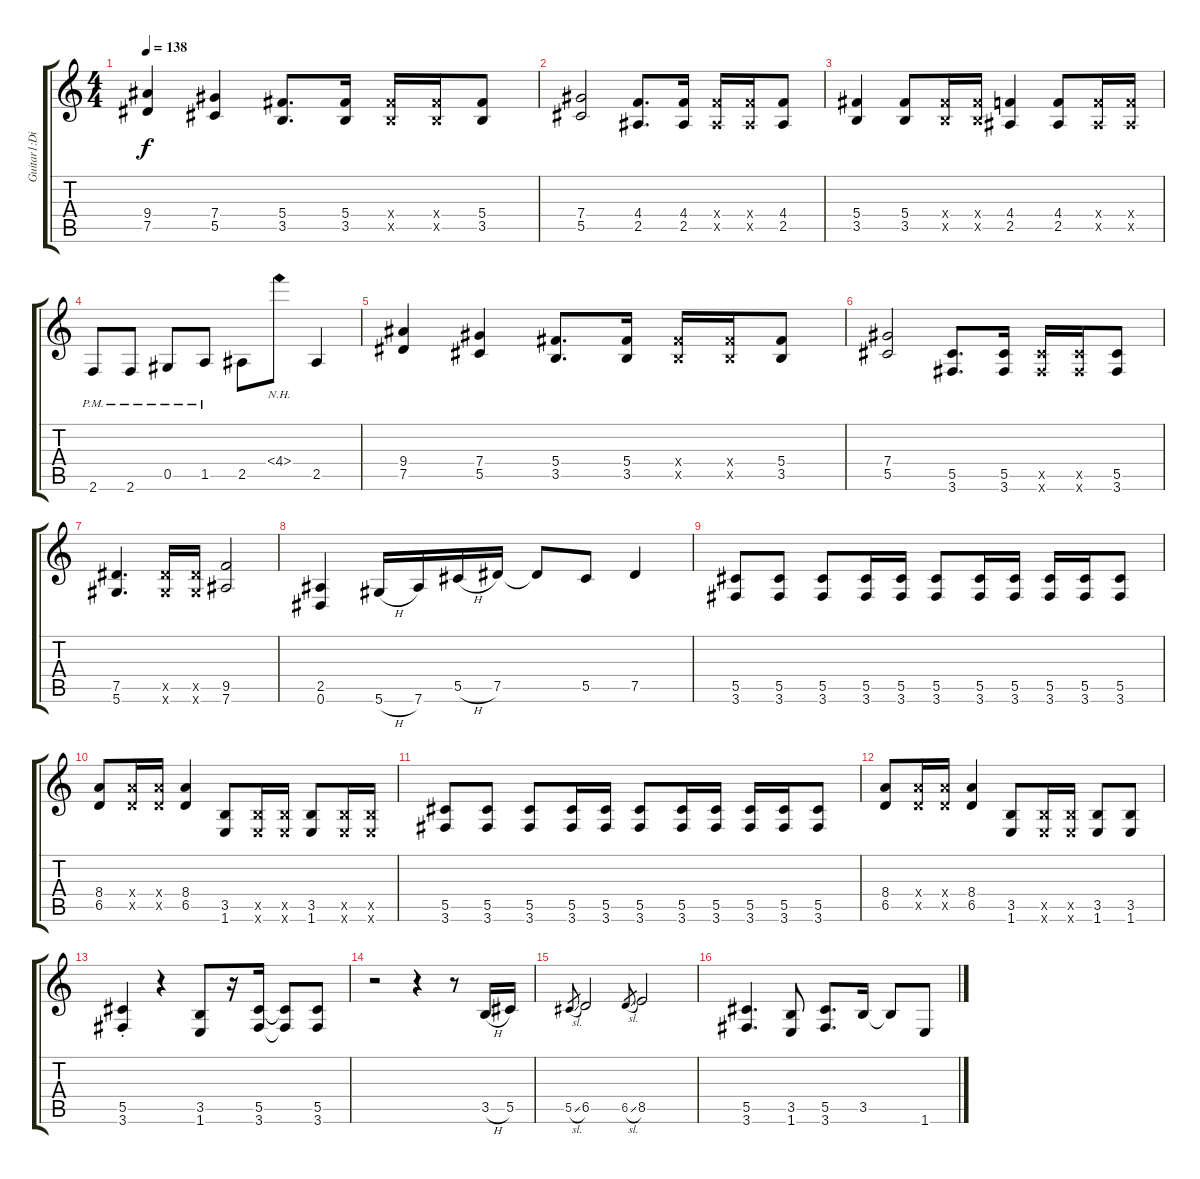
\track ("Guitar1:Distortion<Half Down>" "Guitar1:Di") {instrument distortionguitar}
\staff {score tabs}
\tuning (Eb4 Bb3 Gb3 Db3 Ab2 Eb2) {hide}
\ts (4 4)
\tempo 138
\clef g2
\ks c
(9.4 7.5).4{dy f} (7.4 5.5).4 (5.4 3.5).8{d} (5.4 3.5).16 (5.4{x} 3.5{x}).16 (5.4{x} 3.5{x}).16 (5.4 3.5).8 |
(7.4 5.5).2 (4.4 2.5).8{d} (4.4 2.5).16 (4.4{x} 2.5{x}).16 (4.4{x} 2.5{x}).16 (4.4 2.5).8 |
(5.4 3.5).4 (5.4 3.5).8 (5.4{x} 3.5{x}).16 (5.4{x} 3.5{x}).16 (4.4 2.5).4 (4.4 2.5).8 (4.4{x} 2.5{x}).16 (4.4{x} 2.5{x}).16 |
2.6{pm}.8 2.6{pm}.8 0.5{pm}.8 1.5{pm}.8 2.5.8 4.4{nh}.8 2.5.4 |
(9.4 7.5).4 (7.4 5.5).4 (5.4 3.5).8{d} (5.4 3.5).16 (5.4{x} 3.5{x}).16 (5.4{x} 3.5{x}).16 (5.4 3.5).8 |
(7.4 5.5).2 (5.5 3.6).8{d} (5.5 3.6).16 (5.5{x} 3.6{x}).16 (5.5{x} 3.6{x}).16 (5.5 3.6).8 |
(7.5 5.6).4{d} (7.5{x} 5.6{x}).16 (7.5{x} 5.6{x}).16 (9.5 7.6).2 |
(2.5 0.6).4 5.6{h}.16 7.6.16 5.5{h}.16 7.5.16 7.5{t}.8 5.5.8 7.5.4 |
(5.5 3.6).8 (5.5 3.6).8 (5.5 3.6).8 (5.5 3.6).16 (5.5 3.6).16 (5.5 3.6).8 (5.5 3.6).16 (5.5 3.6).16 (5.5 3.6).16 (5.5 3.6).16 (5.5 3.6).8 |
(8.4 6.5).8 (8.4{x} 6.5{x}).16 (8.4{x} 6.5{x}).16 (8.4 6.5).4 (3.5 1.6).8 (3.5{x} 1.6{x}).16 (3.5{x} 1.6{x}).16 (3.5 1.6).8 (3.5{x} 1.6{x}).16 (3.5{x} 1.6{x}).16 |
(5.5 3.6).8 (5.5 3.6).8 (5.5 3.6).8 (5.5 3.6).16 (5.5 3.6).16 (5.5 3.6).8 (5.5 3.6).16 (5.5 3.6).16 (5.5 3.6).16 (5.5 3.6).16 (5.5 3.6).8 |
(8.4 6.5).8 (8.4{x} 6.5{x}).16 (8.4{x} 6.5{x}).16 (8.4 6.5).4 (3.5 1.6).8 (3.5{x} 1.6{x}).16 (3.5{x} 1.6{x}).16 (3.5 1.6).8 (3.5 1.6).8 |
(5.5{st} 3.6{st}).4 r.4 (3.5 1.6).8 r.16 (5.5 3.6).16 (5.5{t} 3.6{t}).8 (5.5 3.6).8 |
r.2 r.4 r.8 3.5{h}.16 5.5.16 |
5.5{sl}.8{gr} 6.5.2 6.5{sl}.8{gr} 8.5.2 |
(5.5 3.6).4{d} (3.5 1.6).8 (5.5 3.6).8{d} 3.5.16 3.5{t}.8 1.6.8
